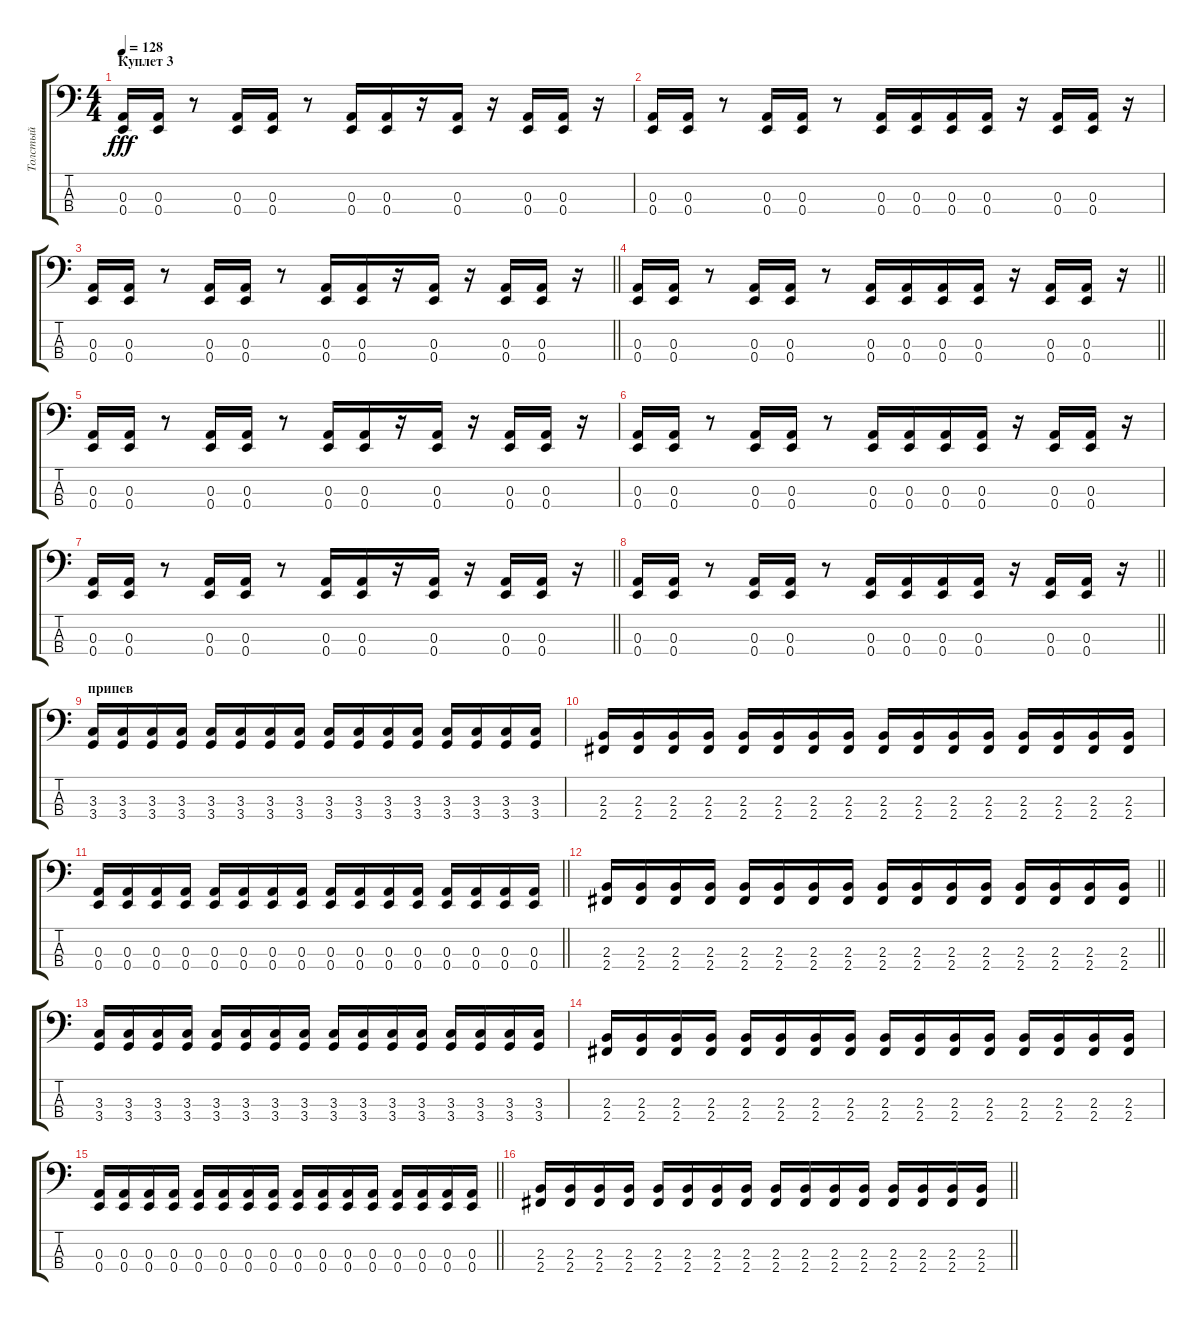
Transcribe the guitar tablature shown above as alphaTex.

\track ("Толстый" "Толстый") {instrument slapbass2}
\staff {score tabs}
\tuning (G2 D2 A1 E1) {hide}
\ts (4 4)
\section ("" "Куплет 3")
\tempo 128
\clef f4
\ks c
(0.3 0.4).16{dy fff} (0.3 0.4).16 r.8 (0.3 0.4).16 (0.3 0.4).16 r.8 (0.3 0.4).16 (0.3 0.4).16 r.16 (0.3 0.4).16 r.16 (0.3 0.4).16 (0.3 0.4).16 r.16 |
(0.3 0.4).16 (0.3 0.4).16 r.8 (0.3 0.4).16 (0.3 0.4).16 r.8 (0.3 0.4).16 (0.3 0.4).16 (0.3 0.4).16 (0.3 0.4).16 r.16 (0.3 0.4).16 (0.3 0.4).16 r.16 |
\barLineRight lightlight
(0.3 0.4).16 (0.3 0.4).16 r.8 (0.3 0.4).16 (0.3 0.4).16 r.8 (0.3 0.4).16 (0.3 0.4).16 r.16 (0.3 0.4).16 r.16 (0.3 0.4).16 (0.3 0.4).16 r.16 |
\barLineRight lightlight
(0.3 0.4).16 (0.3 0.4).16 r.8 (0.3 0.4).16 (0.3 0.4).16 r.8 (0.3 0.4).16 (0.3 0.4).16 (0.3 0.4).16 (0.3 0.4).16 r.16 (0.3 0.4).16 (0.3 0.4).16 r.16 |
(0.3 0.4).16 (0.3 0.4).16 r.8 (0.3 0.4).16 (0.3 0.4).16 r.8 (0.3 0.4).16 (0.3 0.4).16 r.16 (0.3 0.4).16 r.16 (0.3 0.4).16 (0.3 0.4).16 r.16 |
(0.3 0.4).16 (0.3 0.4).16 r.8 (0.3 0.4).16 (0.3 0.4).16 r.8 (0.3 0.4).16 (0.3 0.4).16 (0.3 0.4).16 (0.3 0.4).16 r.16 (0.3 0.4).16 (0.3 0.4).16 r.16 |
\barLineRight lightlight
(0.3 0.4).16 (0.3 0.4).16 r.8 (0.3 0.4).16 (0.3 0.4).16 r.8 (0.3 0.4).16 (0.3 0.4).16 r.16 (0.3 0.4).16 r.16 (0.3 0.4).16 (0.3 0.4).16 r.16 |
\barLineRight lightlight
(0.3 0.4).16 (0.3 0.4).16 r.8 (0.3 0.4).16 (0.3 0.4).16 r.8 (0.3 0.4).16 (0.3 0.4).16 (0.3 0.4).16 (0.3 0.4).16 r.16 (0.3 0.4).16 (0.3 0.4).16 r.16 |
\section ("" "припев")
(3.3 3.4).16 (3.3 3.4).16 (3.3 3.4).16 (3.3 3.4).16 (3.3 3.4).16 (3.3 3.4).16 (3.3 3.4).16 (3.3 3.4).16 (3.3 3.4).16 (3.3 3.4).16 (3.3 3.4).16 (3.3 3.4).16 (3.3 3.4).16 (3.3 3.4).16 (3.3 3.4).16 (3.3 3.4).16 |
(2.3 2.4).16 (2.3 2.4).16 (2.3 2.4).16 (2.3 2.4).16 (2.3 2.4).16 (2.3 2.4).16 (2.3 2.4).16 (2.3 2.4).16 (2.3 2.4).16 (2.3 2.4).16 (2.3 2.4).16 (2.3 2.4).16 (2.3 2.4).16 (2.3 2.4).16 (2.3 2.4).16 (2.3 2.4).16 |
\barLineRight lightlight
(0.3 0.4).16 (0.3 0.4).16 (0.3 0.4).16 (0.3 0.4).16 (0.3 0.4).16 (0.3 0.4).16 (0.3 0.4).16 (0.3 0.4).16 (0.3 0.4).16 (0.3 0.4).16 (0.3 0.4).16 (0.3 0.4).16 (0.3 0.4).16 (0.3 0.4).16 (0.3 0.4).16 (0.3 0.4).16 |
\barLineRight lightlight
(2.3 2.4).16 (2.3 2.4).16 (2.3 2.4).16 (2.3 2.4).16 (2.3 2.4).16 (2.3 2.4).16 (2.3 2.4).16 (2.3 2.4).16 (2.3 2.4).16 (2.3 2.4).16 (2.3 2.4).16 (2.3 2.4).16 (2.3 2.4).16 (2.3 2.4).16 (2.3 2.4).16 (2.3 2.4).16 |
(3.3 3.4).16 (3.3 3.4).16 (3.3 3.4).16 (3.3 3.4).16 (3.3 3.4).16 (3.3 3.4).16 (3.3 3.4).16 (3.3 3.4).16 (3.3 3.4).16 (3.3 3.4).16 (3.3 3.4).16 (3.3 3.4).16 (3.3 3.4).16 (3.3 3.4).16 (3.3 3.4).16 (3.3 3.4).16 |
(2.3 2.4).16 (2.3 2.4).16 (2.3 2.4).16 (2.3 2.4).16 (2.3 2.4).16 (2.3 2.4).16 (2.3 2.4).16 (2.3 2.4).16 (2.3 2.4).16 (2.3 2.4).16 (2.3 2.4).16 (2.3 2.4).16 (2.3 2.4).16 (2.3 2.4).16 (2.3 2.4).16 (2.3 2.4).16 |
\barLineRight lightlight
(0.3 0.4).16 (0.3 0.4).16 (0.3 0.4).16 (0.3 0.4).16 (0.3 0.4).16 (0.3 0.4).16 (0.3 0.4).16 (0.3 0.4).16 (0.3 0.4).16 (0.3 0.4).16 (0.3 0.4).16 (0.3 0.4).16 (0.3 0.4).16 (0.3 0.4).16 (0.3 0.4).16 (0.3 0.4).16 |
\barLineRight lightlight
(2.3 2.4).16 (2.3 2.4).16 (2.3 2.4).16 (2.3 2.4).16 (2.3 2.4).16 (2.3 2.4).16 (2.3 2.4).16 (2.3 2.4).16 (2.3 2.4).16 (2.3 2.4).16 (2.3 2.4).16 (2.3 2.4).16 (2.3 2.4).16 (2.3 2.4).16 (2.3 2.4).16 (2.3 2.4).16
